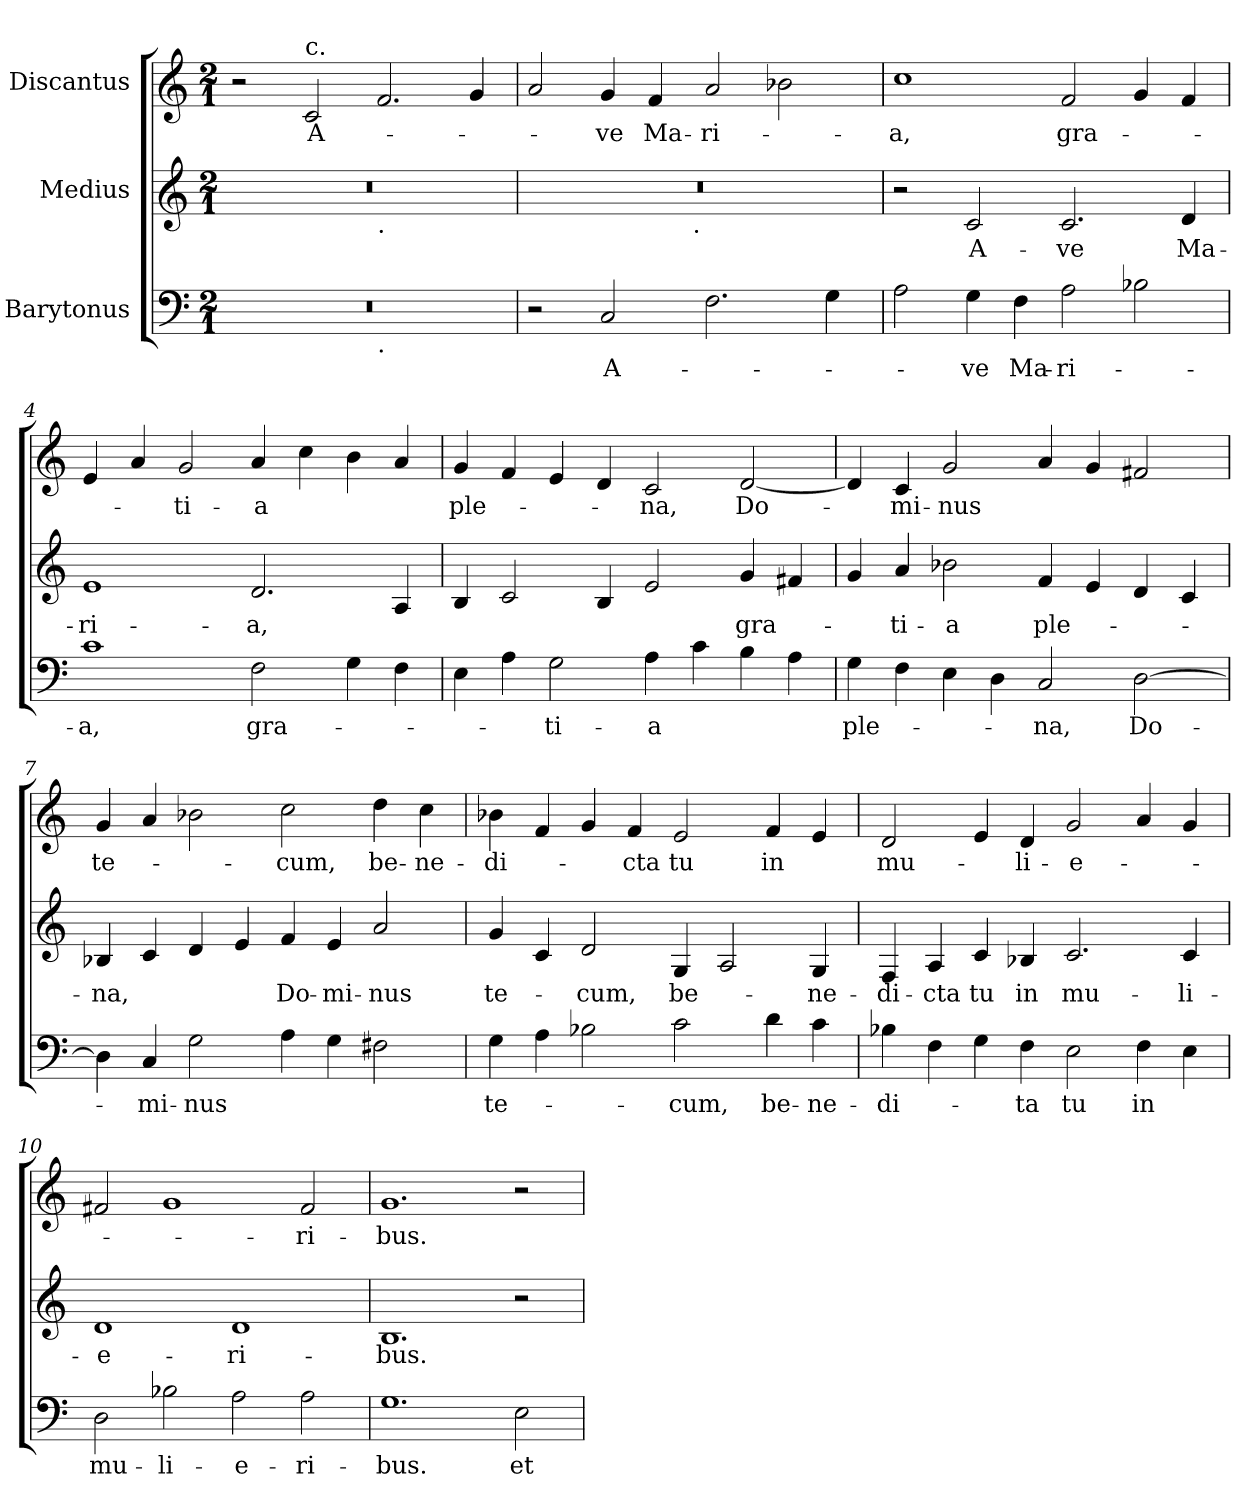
**kern	**text	**kern	**text	**kern	**text
*part3	*part3	*part2	*part2	*part1	*part1
*staff3	*staff3	*staff2	*staff2	*staff1	*staff1
*I"Barytonus	*	*I"Medius	*	*I"Discantus	*
*clefF4	*	*clefG2	*	*clefG2	*
*k[]	*	*k[]	*	*k[]	*
*C:	*	*C:	*	*C:	*
*M2/1	*	*M2/1	*	*M2/1	*
*MM60	*	*MM60	*	*MM60	*
=1	=1	=1	=1	=1	=1
*^	*	*^	*	*	*
0r	1ryy	.	0r	1ryy	.	2r	.
!	!	!	!	!	!	!LO:TX:a:t=c.	!
!	!	!	!	!	!	!	!LO:LY:b
.	.	.	.	.	.	2c/	A-
!	!	!	!	!LO:TX:b:t=.	!	!	!
!	!LO:TX:b:t=.	!	!	!	!	!	!
.	1ryy	.	.	1ryy	.	2.f/	.
.	.	.	.	.	.	4g/	.
*v	*v	*	*	*	*	*	*
=2	=2	=2	=2	=2	=2	=2
2r	.	0r	2ryy	.	2a/	.
!	!LO:LY:b	!	!	!	!	!LO:LY:b
2C/	A-	.	4...ryy	.	4g/	-ve
!	!	!	!	!	!	!LO:LY:b
.	.	.	.	.	4f/	Ma-
!	!	!	!LO:TX:b:t=.	!	!	!
.	.	.	1ryy	.	.	.
!	!	!	!	!	!	!LO:LY:b
2.F\	.	.	.	.	2a/	-ri-
.	.	.	.	.	2b-X\	.
4G\	.	.	.	.	.	.
.	.	.	32ryy	.	.	.
=3	=3	=3	=3	=3	=3	=3
!	!	!	!	!	!	!LO:LY:b
*	*	*v	*v	*	*	*
2A\	.	2r	.	1cc	-a,
!	!LO:LY:b	!	!LO:LY:b	!	!
4G\	-ve	2c/	A-	.	.
!	!LO:LY:b	!	!	!	!
4F\	Ma-	.	.	.	.
!	!LO:LY:b	!	!LO:LY:b	!	!LO:LY:b
2A\	-ri-	2.c/	-ve	2f/	gra-
2B-X\	.	.	.	4g/	.
!	!	!	!LO:LY:b	!	!
.	.	4d/	Ma-	4f/	.
!!LO:LB:g=z
=4	=4	=4	=4	=4	=4
!	!LO:LY:b	!	!LO:LY:b	!	!
1c	-a,	1e	-ri-	4e/	.
.	.	.	.	4a/	.
!	!	!	!	!	!LO:LY:b
.	.	.	.	2g/	-ti-
!	!LO:LY:b	!	!LO:LY:b	!	!LO:LY:b
2F\	gra-	2.d/	-a,	4a/	-a
.	.	.	.	4cc\	.
4G\	.	.	.	4b\	.
4F\	.	4A/	.	4a/	.
=5	=5	=5	=5	=5	=5
!	!	!	!	!	!LO:LY:b
4E\	.	4B/	.	4g/	ple-
4A\	.	2c/	.	4f/	.
!	!LO:LY:b	!	!	!	!
2G\	-ti-	.	.	4e/	.
.	.	4B/	.	4d/	.
!	!LO:LY:b	!	!	!	!LO:LY:b
4A\	-a	2e/	.	2c/	-na,
4c\	.	.	.	.	.
!	!	!	!LO:LY:b	!	!LO:LY:b
4B\	.	4g/	gra-	[<2d/	Do-
4A\	.	4f#X/	.	.	.
=6	=6	=6	=6	=6	=6
!	!LO:LY:b	!	!	!	!
4G\	ple-	4g/	.	4d/]	.
!	!	!	!LO:LY:b	!	!LO:LY:b
4F\	.	4a/	-ti-	4c/	-mi-
!	!	!	!LO:LY:b	!	!LO:LY:b
4E\	.	2b-X\	-a	2g/	-nus
4D\	.	.	.	.	.
!	!LO:LY:b	!	!LO:LY:b	!	!
2C/	-na,	4f/	ple-	4a/	.
.	.	4e/	.	4g/	.
!	!LO:LY:b	!	!	!	!
[>2D\	Do-	4d/	.	2f#X/	.
.	.	4c/	.	.	.
!!LO:PB:g=z
=7	=7	=7	=7	=7	=7
!	!	!	!LO:LY:b	!	!LO:LY:b
4D\]	.	4B-X/	-na,	4g/	te-
!	!LO:LY:b	!	!	!	!
4C/	-mi-	4c/	.	4a/	.
!	!LO:LY:b	!	!	!	!
2G\	-nus	4d/	.	2b-X\	.
.	.	4e/	.	.	.
!	!	!	!LO:LY:b	!	!LO:LY:b
4A\	.	4f/	Do-	2cc\	-cum,
!	!	!	!LO:LY:b	!	!
4G\	.	4e/	-mi-	.	.
!	!	!	!LO:LY:b	!	!LO:LY:b
2F#X\	.	2a/	-nus	4dd\	be-
!	!	!	!	!	!LO:LY:b
.	.	.	.	4cc\	-ne-
=8	=8	=8	=8	=8	=8
!	!LO:LY:b	!	!LO:LY:b	!	!LO:LY:b
4G\	te-	4g/	te-	4b-X\	-di-
4A\	.	4c/	.	4f/	.
!	!	!	!LO:LY:b	!	!
2B-X\	.	2d/	-cum,	4g/	.
!	!	!	!	!	!LO:LY:b
.	.	.	.	4f/	-cta
!	!LO:LY:b	!	!LO:LY:b	!	!LO:LY:b
2c\	-cum,	4G/	be-	2e/	tu
.	.	2A/	.	.	.
!	!LO:LY:b	!	!	!	!LO:LY:b
4d\	be-	.	.	4f/	in
!	!LO:LY:b	!	!LO:LY:b	!	!
4c\	-ne-	4G/	-ne-	4e/	.
=9	=9	=9	=9	=9	=9
!	!LO:LY:b	!	!LO:LY:b	!	!LO:LY:b
4B-X\	-di-	4F/	-di-	2d/	mu-
!	!	!	!LO:LY:b	!	!
4F\	.	4A/	-cta	.	.
!	!	!	!LO:LY:b	!	!
4G\	.	4c/	tu	4e/	.
!	!LO:LY:b	!	!LO:LY:b	!	!LO:LY:b
4F\	-ta	4B-X/	in	4d/	-li-
!	!LO:LY:b	!	!LO:LY:b	!	!LO:LY:b
2E\	tu	2.c/	mu-	2g/	-e-
!	!LO:LY:b	!	!	!	!
4F\	in	.	.	4a/	.
!	!	!	!LO:LY:b	!	!
4E\	.	4c/	-li-	4g/	.
!!LO:LB:g=z
=10	=10	=10	=10	=10	=10
!	!LO:LY:b	!	!LO:LY:b	!	!
2D\	mu-	1d	-e-	2f#X/	.
!	!LO:LY:b	!	!	!	!
2B-X\	-li-	.	.	1g	.
!	!LO:LY:b	!	!LO:LY:b	!	!
2A\	-e-	1d	-ri-	.	.
!	!LO:LY:b	!	!	!	!LO:LY:b
2A\	-ri-	.	.	2f#/	-ri-
=11	=11	=11	=11	=11	=11
!	!LO:LY:b	!	!LO:LY:b	!	!LO:LY:b
1.G	-bus.	1.B	-bus.	1.g	-bus.
!	!LO:LY:b	!	!	!	!
2E\	et	2r	.	2r	.
=	=	=	=	=	=
*-	*-	*-	*-	*-	*-
